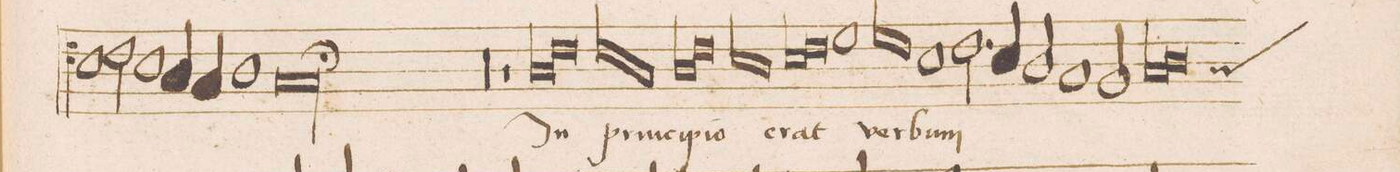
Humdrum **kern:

**kern	**text
*I"TENOR	*
*clefC4	*
*k[]	*
*met(C|)	*
*M2/1	*
0r	.
=2	=2
0r	.
=3	=3
1r	.
*lig	*
1A	In
=4	=4
1c	.
*Xlig	*
*lig	*
1c	prin-
=5	=5
1G	.
*Xlig	*
*lig	*
1A	-ci-
=6	=6
1c	.
*Xlig	*
*lig	*
1B	-pi-
=7	=7
1A	.
*Xlig	*
*lig	*
1B	-o
=8	=8
1c	.
*Xlig	*
1d	e-
=9	=9
*lig	*
1d	-rat
1c	.
*Xlig	*
=10	=10
1B	ver-
2.c\	-bum
4B/	.
=11	=11
2A/	.
1G	.
2F/	.
=12	=12
*lig	*
1G	.
*custos:G	*
1A	.
*Xlig	*
=13	=13
*-	*-
